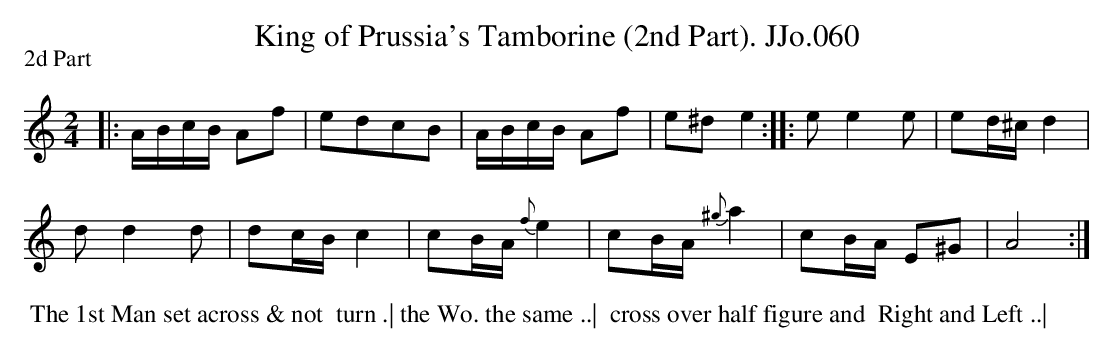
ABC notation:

X:1
T:King of Prussia's Tamborine (2nd Part). JJo.060
P:2d Part
M:2/4
L:1/8
K:Am
|:\
A/B/c/B/ Af | edcB |\
A/B/c/B/ Af | e^de2 :|\
|:\
ee2e | ed/^c/d2 |
dd2d | dc/B/c2 |\
cB/A/{f}e2 | cB/A/ {^g}a2 |\
cB/A/ E^G | A4 :|
